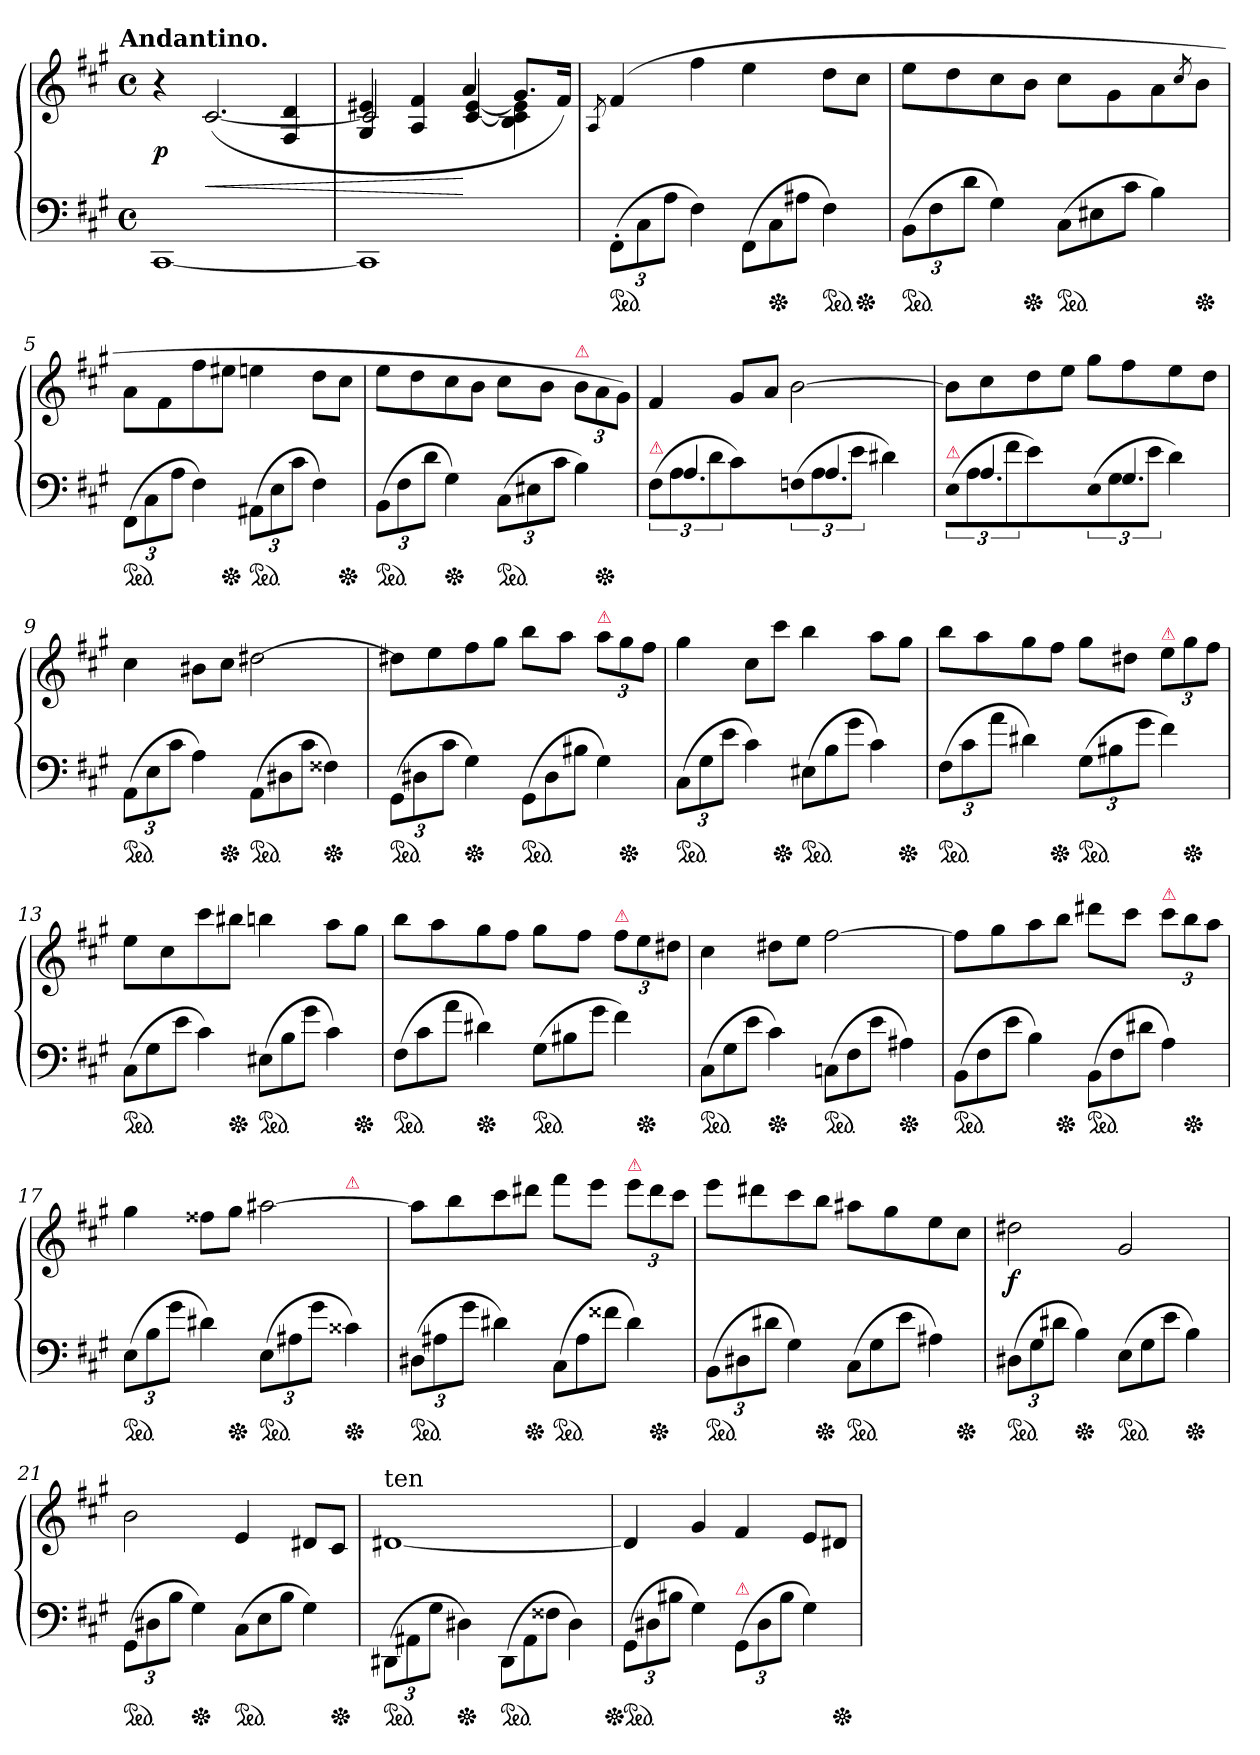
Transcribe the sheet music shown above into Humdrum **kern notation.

**kern	**kern	**dynam
*part1	*part1	*part1
*staff2	*staff1	*staff1/2
*clefF4	*clefG2	*
*k[f#c#g#]	*k[f#c#g#]	*
*f#:	*f#:	*
!!LO:TX:omd:t=Andantino.
*M4/4	*M4/4	*
*met(c)	*met(c)	*
=1	=1	=1
*	*^	*
[1CC#	2.ryy	4r	p
.	.	(>[2.c#/	<
.	4F#/ 4d/	.	.
=2	=2	=2	=2
1CC#\]	4G#/ 4e#X/	2c#/]	.
.	4A/ 4f#/	.	.
.	4a	[4c#/ [4e#/	[
.	8.g#/L	4B\ 4c#]\ 4e#]\	.
.	16f#Jk)	.	.
*	*v	*v	*
=3	=3	=3
.	8qA/	.
!LO:TX:a:color=crimson:t=⚠	!	!
*ped	*	*
(>12FF#'\L	(>4f#	.
12C#	.	.
12AJ	.	.
4F#)	4ff#	.
*Xtuplet	*	*
(>12FF#\L	4ee	.
*Xped	*	*
12C#	.	.
12A#XJ	.	.
*ped	*	*
4F#)	8ddL	.
*Xped	*	*
.	8cc#J	.
=4	=4	=4
*tuplet	*	*
!LO:TX:a:color=crimson:t=⚠	!	!
*ped	*	*
(>12BBL	8eeL	.
12F#	.	.
.	8dd	.
12dJ	.	.
4G#)	8cc#	.
*Xped	*	*
.	8bJ	.
*Xtuplet	*	*
*ped	*	*
(>12C#L	8cc#\L	.
12E#X	.	.
.	8g#	.
12c#J	.	.
4B)	8a	.
.	8qcc#/	.
*Xped	*	*
.	8bJ	.
=5	=5	=5
*tuplet	*	*
!LO:TX:a:color=crimson:t=⚠	!	!
*ped	*	*
(>12FF#\L	8aL	.
12C#	.	.
.	8f#	.
12AJ	.	.
4F#)	8ff#	.
*Xped	*	*
.	8ee#XJ	.
!LO:TX:a:color=crimson:t=⚠	!	!
*ped	*	*
(>12AA#XL	4een	.
12E	.	.
12c#J	.	.
4F#)	8ddL	.
*Xped	*	*
.	8cc#J	.
=6	=6	=6
!LO:TX:a:color=crimson:t=⚠	!	!
*ped	*	*
(>12BBL	8eeL	.
12F#	.	.
.	8dd	.
12dJ	.	.
*Xped	*	*
4G#)	8cc#	.
.	8bJ	.
!LO:TX:a:color=crimson:t=⚠	!	!
*ped	*	*
(>12C#L	8cc#L	.
12E#X	.	.
.	8bJ	.
12c#J	.	.
!	!LO:TX:a:color=crimson:t=⚠	!
4B)	12b\L	.
*Xped	*	*
.	12a	.
.	12g#J)	.
=7	=7	=7
!LO:N:vis=2	!	!
*^	*	*
*	*Xtuplet	*	*
!LO:TX:a:color=crimson:t=⚠	!	!	!
(>12F#\	12ryy	4f#	.
12A	6.A/	.	.
12dJ	.	.	.
4c#\)	.	8g#L	.
.	6ryy	.	.
.	.	8aJ	.
!LO:N:vis=2	!	!	!
(12Fn\	12ryy	[2b	.
12A	6.A/	.	.
12eJ	.	.	.
4d#X\)	.	.	.
.	6ryy	.	.
=8	=8	=8	=8
*tuplet	*	*	*
!LO:N:vis=2	!	!	!
*	*Xtuplet	*	*
!LO:TX:a:color=crimson:t=⚠	!	!	!
(>12E\	12ryy	8bL]	.
12A	6.A/	.	.
.	.	8cc#	.
12f#J	.	.	.
4e\)	.	8dd	.
.	6ryy	.	.
.	.	8eeJ	.
!LO:N:vis=2	!	!	!
(>12E\	12ryy	8gg#L	.
12G#	6.G#/	.	.
.	.	8ff#	.
12eJ	.	.	.
4d\)	.	8ee	.
.	6ryy	.	.
.	.	8ddJ	.
*v	*v	*	*
=9	=9	=9
*tuplet	*	*
!LO:TX:a:color=crimson:t=⚠	!	!
*ped	*	*
(>12AAL	4cc#	.
12E	.	.
12c#J	.	.
4A)	8b#XL	.
*Xped	*	*
.	8cc#J	.
*Xtuplet	*	*
*ped	*	*
(>12AAL	[2dd#X	.
12D#X	.	.
12c#J	.	.
*Xped	*	*
4F##X)	.	.
=10	=10	=10
*tuplet	*	*
!LO:TX:a:color=crimson:t=⚠	!	!
*ped	*	*
(>12GG#L	8dd#XL]	.
12D#X	.	.
.	8ee	.
12c#J	.	.
*Xped	*	*
4G#)	8ff#	.
.	8gg#J	.
*Xtuplet	*	*
*ped	*	*
(>12GG#L	8bbL	.
12D#	.	.
.	8aaJ	.
12B#XJ	.	.
!	!LO:TX:a:color=crimson:t=⚠	!
4G#)	12aaL	.
*Xped	*	*
.	12gg#	.
.	12ff#J	.
=11	=11	=11
*tuplet	*	*
!LO:TX:a:color=crimson:t=⚠	!	!
*ped	*	*
(12C#L	4gg#	.
12G#	.	.
12eJ	.	.
4c#)	8cc#L	.
*Xped	*	*
.	8ccc#J	.
*Xtuplet	*	*
*ped	*	*
(>12E#XL	4bb	.
12B	.	.
12g#J	.	.
4c#)	8aaL	.
*Xped	*	*
.	8gg#J	.
=12	=12	=12
*tuplet	*	*
!LO:TX:a:color=crimson:t=⚠	!	!
*ped	*	*
(>12F#L	8bbL	.
12c#	.	.
.	8aa	.
12aJ	.	.
4d#X)	8gg#	.
*Xped	*	*
.	8ff#J	.
!LO:TX:a:color=crimson:t=⚠	!	!
*ped	*	*
(>12G#L	8gg#L	.
12B#X	.	.
.	8dd#XJ	.
12g#J	.	.
!	!LO:TX:a:color=crimson:t=⚠	!
4f#)	12eeL	.
*Xped	*	*
.	12gg#	.
.	12ff#J	.
=13	=13	=13
*Xtuplet	*	*
*ped	*	*
(>12C#L	8eeL	.
12G#	.	.
.	8cc#	.
12eJ	.	.
4c#)	8ccc#	.
*Xped	*	*
.	8bb#XJ	.
*ped	*	*
(12E#XL	4bbn	.
12B	.	.
12g#J	.	.
4c#)	8aaL	.
*Xped	*	*
.	8gg#J	.
=14	=14	=14
*ped	*	*
(>12F#L	8bbL	.
12c#	.	.
.	8aa	.
12aJ	.	.
*Xped	*	*
4d#X)	8gg#	.
.	8ff#J	.
*ped	*	*
(>12G#L	8gg#L	.
12B#X	.	.
.	8ff#J	.
12g#J	.	.
!	!LO:TX:a:color=crimson:t=⚠	!
4f#)	12ff#L	.
*Xped	*	*
.	12ee	.
.	12dd#XJ	.
=15	=15	=15
*ped	*	*
(>12C#L	4cc#	.
12G#	.	.
12eJ	.	.
*Xped	*	*
4c#)	8dd#XL	.
.	8eeJ	.
*ped	*	*
(>12CnL	[2ff#	.
12F#	.	.
12eJ	.	.
*Xped	*	*
4A#X)	.	.
=16	=16	=16
*ped	*	*
(>12BBL	8ff#L]	.
12F#	.	.
.	8gg#	.
12eJ	.	.
4B)	8aa	.
*Xped	*	*
.	8bbJ	.
*ped	*	*
(>12BBL	8ddd#XL	.
12F#	.	.
.	8ccc#J	.
12d#XJ	.	.
!	!LO:TX:a:color=crimson:t=⚠	!
4A)	12ccc#L	.
*Xped	*	*
.	12bb	.
.	12aaJ	.
=17	=17	=17
*tuplet	*	*
!LO:TX:a:color=crimson:t=⚠	!	!
*	*^	*
*ped	*	*	*
(>12EL	4gg#	2.ryy	.
12B	.	.	.
12g#J	.	.	.
4d#X)	8ff##XL	.	.
*Xped	*	*	*
.	8gg#J	.	.
!LO:TX:a:color=crimson:t=⚠	!	!	!
*ped	*	*	*
(>12EL	[2aa#X	.	.
12A#X	.	.	.
12g#J	.	.	.
!	!	!LO:TX:a:color=crimson:t=⚠	!
*Xped	*	*	*
4c##X)	.	4ryy	.
=18	=18	=18	=18
!LO:TX:a:color=crimson:t=⚠	!	!	!
*	*v	*v	*
*ped	*	*
(>12D#XL	8aa#L]	.
12A#X	.	.
.	8bb	.
12g#J	.	.
4d#X)	8ccc#	.
*Xped	*	*
.	8ddd#XJ	.
*Xtuplet	*	*
*ped	*	*
(>12C#L	8fff#L	.
12A#	.	.
.	8eeeJ	.
12f##XJ	.	.
!	!LO:TX:a:color=crimson:t=⚠	!
4d#)	12eeeL	.
*Xped	*	*
.	12ddd#	.
.	12ccc#J	.
=19	=19	=19
*tuplet	*	*
!LO:TX:a:color=crimson:t=⚠	!	!
*ped	*	*
(>12BBL	8eeeL	.
12D#X	.	.
.	8ddd#X	.
12d#XJ	.	.
4G#)	8ccc#	.
*Xped	*	*
.	8bbJ	.
*Xtuplet	*	*
*ped	*	*
(>12C#L	8aa#XL	.
12G#	.	.
.	8gg#	.
12eJ	.	.
4A#X)	8ee	.
*Xped	*	*
.	8cc#J	.
=20	=20	=20
*tuplet	*	*
!LO:TX:a:color=crimson:t=⚠	!	!
*ped	*	*
(>12D#XL	2dd#X	f
12G#	.	.
12d#XJ	.	.
*Xped	*	*
4B)	.	.
*Xtuplet	*	*
*ped	*	*
(12EL	2g#	.
12G#	.	.
12eJ	.	.
*Xped	*	*
4B)	.	.
=21	=21	=21
*tuplet	*	*
!LO:TX:a:color=crimson:t=⚠	!	!
*ped	*	*
(>12GG#L	2b	.
12D#X	.	.
12BJ	.	.
*Xped	*	*
4G#)	.	.
*Xtuplet	*	*
*ped	*	*
(>12C#L	4e	.
12E	.	.
12BJ	.	.
4G#)	8d#XL	.
*Xped	*	*
.	8c#J	.
=22	=22	=22
*tuplet	*	*
!	!LO:TX:a:t=ten	!
!LO:TX:a:color=crimson:t=⚠	!	!
*ped	*	*
(>12DD#X\L	[1d#X	.
12AA#X	.	.
12G#J	.	.
*Xped	*	*
4D#X)	.	.
*Xtuplet	*	*
*ped	*	*
(>12DD#\L	.	.
12AA#	.	.
12F##XJ	.	.
4D#)	.	.
=23	=23	=23
*tuplet	*	*
!LO:TX:a:color=crimson:t=⚠	!	!
*Xped	*	*
*ped	*	*
(>12GG#L	4d#]	.
12D#X	.	.
12B#XJ	.	.
4G#)	4g#	.
!LO:TX:a:color=crimson:t=⚠	!	!
(>12GG#L	4f#	.
12D#	.	.
12B#J	.	.
4G#)	8eL	.
*Xped	*	*
.	8d#XJ	.
=	=	=
*-	*-	*-
